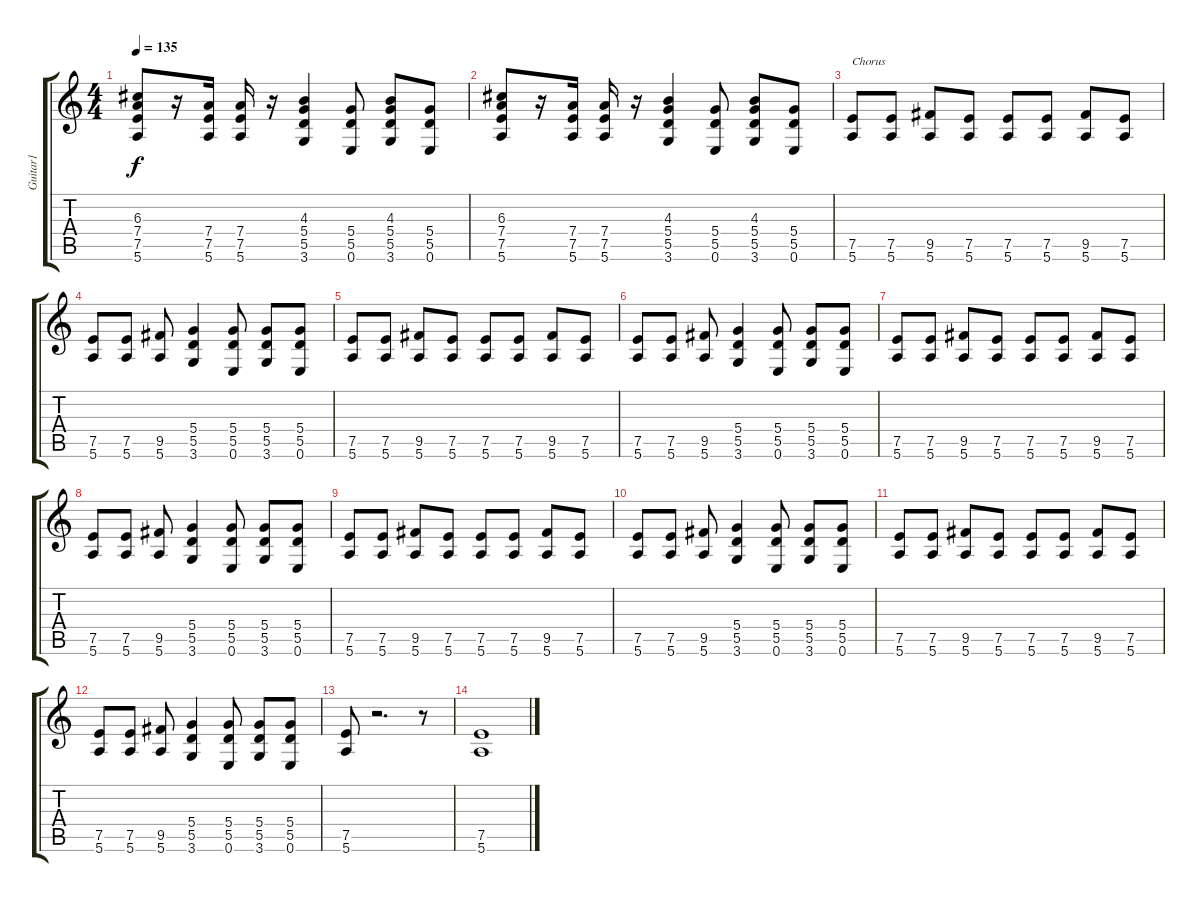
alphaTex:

\track ("Guitar1" "Guitar1") {instrument electricguitarmuted}
\staff {score tabs}
\tuning (E4 B3 G3 D3 A2 E2) {hide}
\ts (4 4)
\tempo 135
\clef g2
\ks c
(6.3 7.4 7.5 5.6).8{dy f} r.16 (7.4 7.5 5.6).16 (7.4 7.5 5.6).16 r.16 (4.3 5.4 5.5 3.6).4 (5.4 5.5 0.6).8 (4.3 5.4 5.5 3.6).8 (5.4 5.5 0.6).8 |
(6.3 7.4 7.5 5.6).8 r.16 (7.4 7.5 5.6).16 (7.4 7.5 5.6).16 r.16 (4.3 5.4 5.5 3.6).4 (5.4 5.5 0.6).8 (4.3 5.4 5.5 3.6).8 (5.4 5.5 0.6).8 |
(7.5 5.6).8{txt "Chorus"} (7.5 5.6).8 (9.5 5.6).8 (7.5 5.6).8 (7.5 5.6).8 (7.5 5.6).8 (9.5 5.6).8 (7.5 5.6).8 |
(7.5 5.6).8 (7.5 5.6).8 (9.5 5.6).8 (5.4 5.5 3.6).4 (5.4 5.5 0.6).8 (5.4 5.5 3.6).8 (5.4 5.5 0.6).8 |
(7.5 5.6).8 (7.5 5.6).8 (9.5 5.6).8 (7.5 5.6).8 (7.5 5.6).8 (7.5 5.6).8 (9.5 5.6).8 (7.5 5.6).8 |
(7.5 5.6).8 (7.5 5.6).8 (9.5 5.6).8 (5.4 5.5 3.6).4 (5.4 5.5 0.6).8 (5.4 5.5 3.6).8 (5.4 5.5 0.6).8 |
(7.5 5.6).8 (7.5 5.6).8 (9.5 5.6).8 (7.5 5.6).8 (7.5 5.6).8 (7.5 5.6).8 (9.5 5.6).8 (7.5 5.6).8 |
(7.5 5.6).8 (7.5 5.6).8 (9.5 5.6).8 (5.4 5.5 3.6).4 (5.4 5.5 0.6).8 (5.4 5.5 3.6).8 (5.4 5.5 0.6).8 |
(7.5 5.6).8 (7.5 5.6).8 (9.5 5.6).8 (7.5 5.6).8 (7.5 5.6).8 (7.5 5.6).8 (9.5 5.6).8 (7.5 5.6).8 |
(7.5 5.6).8 (7.5 5.6).8 (9.5 5.6).8 (5.4 5.5 3.6).4 (5.4 5.5 0.6).8 (5.4 5.5 3.6).8 (5.4 5.5 0.6).8 |
(7.5 5.6).8 (7.5 5.6).8 (9.5 5.6).8 (7.5 5.6).8 (7.5 5.6).8 (7.5 5.6).8 (9.5 5.6).8 (7.5 5.6).8 |
(7.5 5.6).8 (7.5 5.6).8 (9.5 5.6).8 (5.4 5.5 3.6).4 (5.4 5.5 0.6).8 (5.4 5.5 3.6).8 (5.4 5.5 0.6).8 |
(7.5 5.6).8 r.2{d} r.8 |
(7.5 5.6).1
